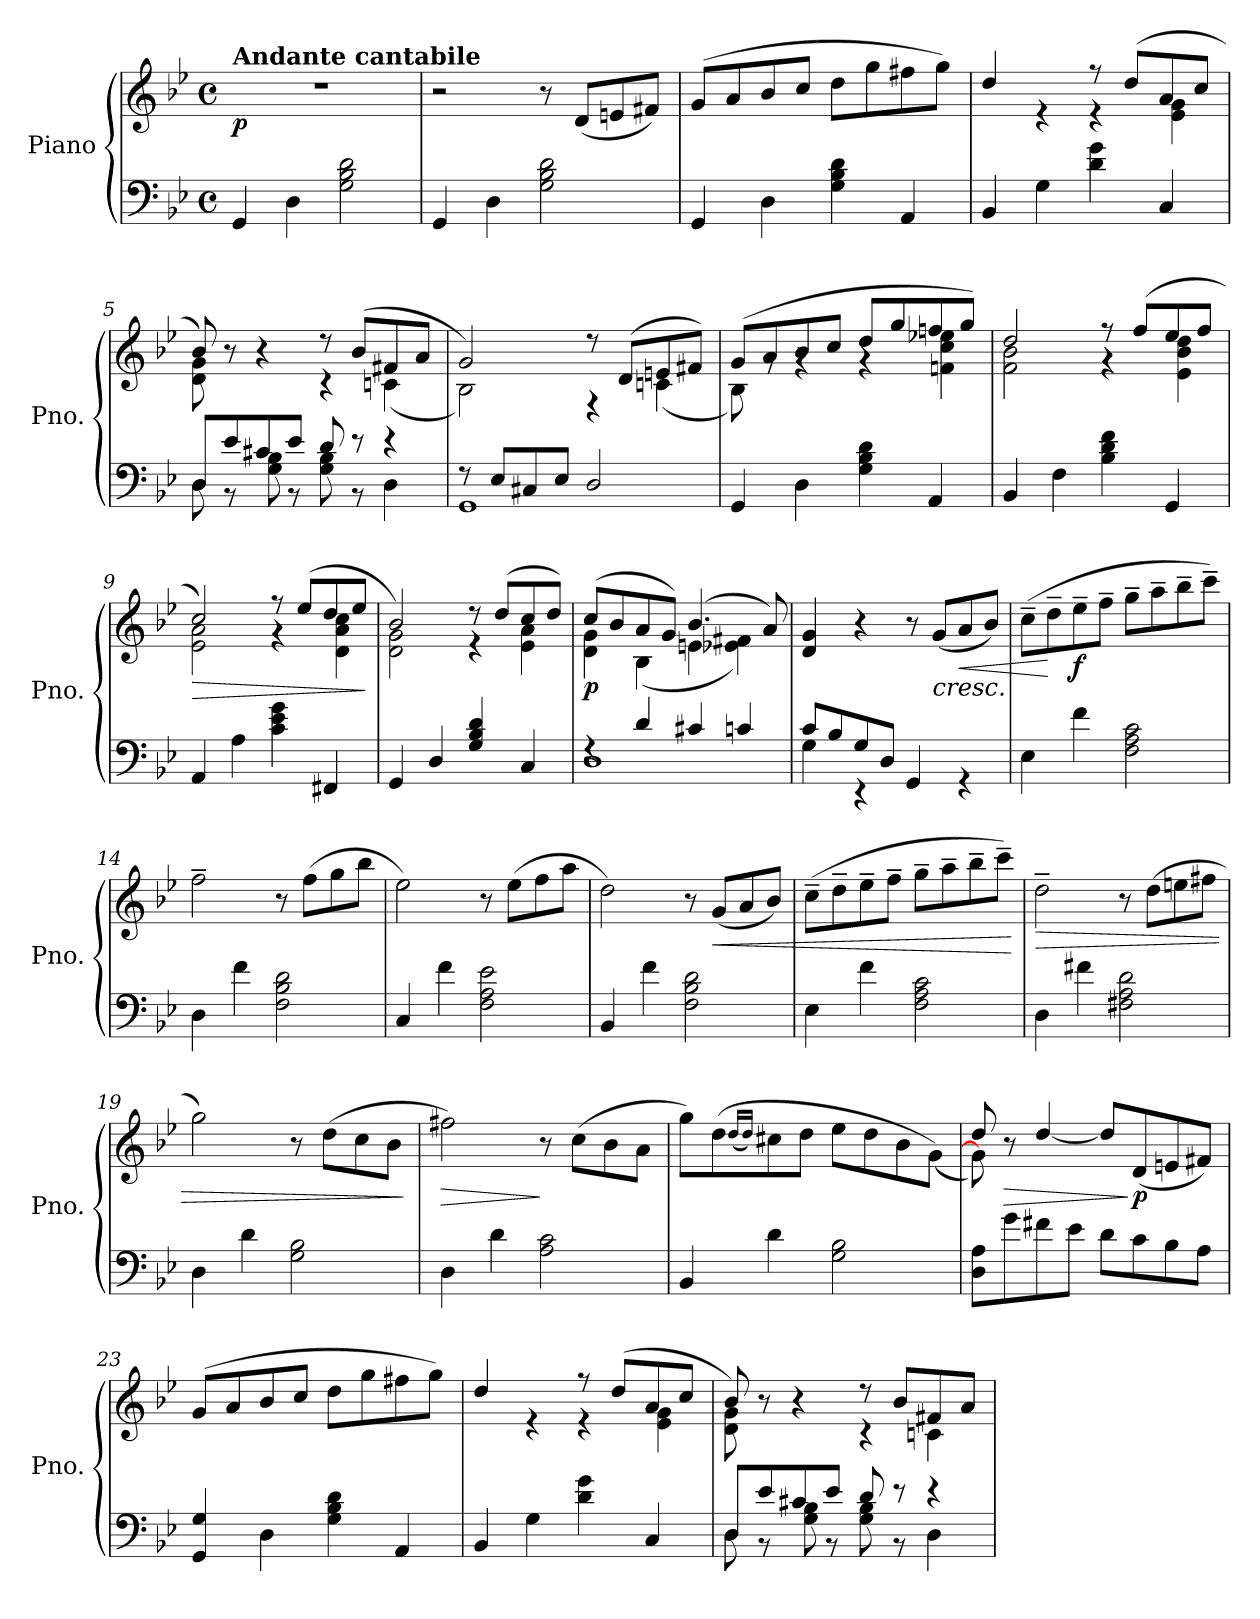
**kern	**kern	**dynam
*part1	*part1	*part1
*staff2	*staff1	*staff1/2
*I"Piano	*	*
*I'Pno.	*	*
*clefF4	*clefG2	*
*k[b-e-]	*k[b-e-]	*
*M4/4	*M4/4	*
*met(c)	*met(c)	*
=1	=1	=1
!	!LO:TX:a:B:t=Andante cantabile	!
!	!	!LO:DY:b
4GG/	1r	p
4D\	.	.
2G\ 2B-\ 2d\	.	.
=2	=2	=2
4GG/	2r	.
4D\	.	.
2G\ 2B-\ 2d\	8r	.
.	(8d/L	.
.	8en/	.
.	8f#X/J)	.
=3	=3	=3
4GG/	(8g/L	.
.	8a/	.
4D\	8b-/	.
.	8cc/J	.
4G\ 4B-\ 4d\	8dd\L	.
.	8gg\	.
4AA/	8ff#X\	.
.	8gg\J)	.
=4	=4	=4
*	*^	*
4BB-/	4dd/	2ryy	.
4G\	4re	.	.
4d\ 4g\	8r	4r	.
.	(8dd/L	.	.
4C/	8a/	4e-\ 4g\	.
.	8cc/J	.	.
=5	=5	=5	=5
*^	*	*	*
8D/L	8D\	8b-/)	8d\ 8g\	.
8e-/	8r	8r	4.ryy	.
8c#X/	8G\ 8B-\	4r	.	.
8e-/J	8r	.	.	.
8d/	8G\ 8B-\	8r	4r	.
8r	8r	(8b-/L	.	.
4r	4D\	8f#X/	(4cn\	.
.	.	8a/J	.	.
!!LO:LB:g=z	!!
=6	=6	=6	=6	=6
8r	1GG	2g/)	2B-\)	.
8E-/L	.	.	.	.
8C#X/	.	.	.	.
8E-/J	.	.	.	.
2D/	.	8r	4r	.
.	.	(8d/L	.	.
.	.	8en/	(4cn\	.
.	.	8f#X/J)	.	.
*v	*v	*	*	*
=7	=7	=7	=7
4GG/	(8g/L	8B-\)	.
.	8a/	8rg	.
4D\	8b-/	4rg	.
.	8cc/J	.	.
4G\ 4B-\ 4d\	8dd/L	4rg	.
.	8gg/	.	.
4AA/	8ffn/	4fn\ 4cc\ 4ee-X\	.
.	8gg/J)	.	.
=8	=8	=8	=8
4BB-/	2dd/	2f\ 2b-\	.
4F\	.	.	.
4B-\ 4d\ 4f\	8r	4r	.
.	(8ff/L	.	.
4GG/	8ee-/	4e-\ 4b-\ 4dd\	.
.	8ff/J	.	.
=9	=9	=9	=9
!	!	!	!LO:HP:b
4AA/	2cc/)	2e-\ 2a\	>
4A\	.	.	.
4c\ 4e-\ 4g\	8r	4r	.
.	(8ee-/L	.	.
4FF#X/	8dd/	4d\ 4a\ 4cc\	.
.	8ee-/J	.	.
*	*v	*v	*
.	.	]
=10	=10	=10
*^	*^	*
4GG/	2.ryy	2b-/)	2d\ 2g\	.
4D/	.	.	.	.
4G/ 4B-/ 4d/	.	8r	4r	.
.	.	(8dd/L	.	.
4ryy	4C/	8cc/	4e-\ 4a\	.
.	.	8dd/J)	.	.
!!LO:LB:g=z	!!
=11	=11	=11	=11	=11
!	!	!	!	!LO:DY:b
4rF	1D	(8cc/L	4d\ 4g\	p
.	.	8b-/	.	.
4d/	.	8a/	(4B-\	.
.	.	8g/J)	.	.
4c#X/	.	(4.b-/	4en\	.
4cn/	.	.	4e-X\ 4f#X\)	.
.	.	8a/)	.	.
*	*	*v	*v	*
=12	=12	=12	=12
8c/L	4G\	4d/ 4g/	.
8B-/	.	.	.
8G/	4r	4r	.
8D/J	.	.	.
4GG/	2ryy	8r	.
!	!	!	!LO:HP:b
.	.	(8g/L	<
!	!	!	!LO:HP:b
4rGG	.	8a/	<
.	.	8b-/J)	.
*v	*v	*	*
=13	=13	=13
4E-\	(8cc~\L	.
.	8dd~\	[
!	!	!LO:DY:b
4f\	8ee-~\	f
.	8ff~\J	.
2F\ 2A\ 2c\	8gg~\L	.
.	8aa~\	.
.	8bb-~\	.
.	8ccc~\J)	.
.	.	[
=14	=14	=14
4D\	2ff~\	.
4f\	.	.
2F\ 2B-\ 2d\	8r	.
.	(8ff\L	.
.	8gg\	.
.	8bb-\J	.
=15	=15	=15
4C/	2ee-\)	.
4f\	.	.
2F\ 2A\ 2e-\	8r	.
.	(8ee-\L	.
.	8ff\	.
.	8aa\J	.
!!LO:LB:g=z
=16	=16	=16
4BB-/	2dd\)	.
4f\	.	.
2F\ 2B-\ 2d\	8r	.
!	!	!LO:HP:b
.	(8g/L	<
.	8a/	.
.	8b-/J)	.
=17	=17	=17
4E-\	(8cc~\L	.
.	8dd~\	.
4f\	8ee-~\	.
.	8ff~\J	.
2F\ 2A\ 2c\	8gg~\L	.
.	8aa~\	.
.	8bb-~\	.
.	8ccc~\J)	.
.	.	[
=18	=18	=18
!	!	!LO:HP:b
4D\	2dd~\	>
4f#X\	.	.
2F#X\ 2A\ 2d\	8r	.
.	(8dd\L	.
.	8een\	.
.	8ff#X\J	.
=19	=19	=19
4D\	2gg\)	.
4d\	.	.
2G\ 2B-\	8r	.
.	(8dd\L	.
.	8cc\	.
.	8b-\J	.
.	.	]
=20	=20	=20
!	!	!LO:HP:b
4D\	2ff#X\)	>
4d\	.	.
2A\ 2c\	8r	]
.	(8cc\L	.
.	8b-\	.
.	8a\J	.
!!LO:PB:g=z
=21	=21	=21
*	*^	*
4BB-/	8gg\L)	2..ryy	.
.	(8dd\	.	.
.	(16qdd/LL	.	.
.	16qdd/JJ)	.	.
4d\	8cc#X\	.	.
.	8dd\J	.	.
2G\ 2B-\	8ee-\L	.	.
.	8dd\	.	.
.	8b-\	.	.
.	8g\J)	([8g\yy	.
=22	=22	=22	=22
8D\ 8A\L	8dd/	8g\])	.
!	!	!	!LO:HP:b
8g\	8r	8ryy	>
8f#X\	[4dd/	4ryy	.
8e-\J	.	.	.
8d\L	8dd/L]	2ryy	.
!	!	!	!LO:DY:n=1:b
8c\	(8d/	.	] p
8B-\	8en/	.	.
8A\J	8f#X/J)	.	.
*	*v	*v	*
=23	=23	=23
4GG/ 4G/	(8g/L	.
.	8a/	.
4D\	8b-/	.
.	8cc/J	.
4G\ 4B-\ 4d\	8dd\L	.
.	8gg\	.
4AA/	8ff#X\	.
.	8gg\J)	.
=24	=24	=24
*	*^	*
4BB-/	4dd/	2ryy	.
4G\	4re	.	.
4d\ 4g\	8r	4r	.
.	(8dd/L	.	.
4C/	8a/	4e-\ 4g\	.
.	8cc/J	.	.
!!LO:LB:g=z	!!
=25	=25	=25	=25
*^	*	*	*
8D/L	8D\	8b-/)	8d\ 8g\	.
8e-/	8r	8r	4.ryy	.
8c#X/	8G\ 8B-\	4r	.	.
8e-/J	8r	.	.	.
8d/	8G\ 8B-\	8r	4r	.
8r	8r	8b-/L	.	.
4r	4D\	8f#X/	4cn\	.
.	.	8a/J	.	.
*v	*v	*	*	*
*	*v	*v	*
=	=	=
*-	*-	*-
